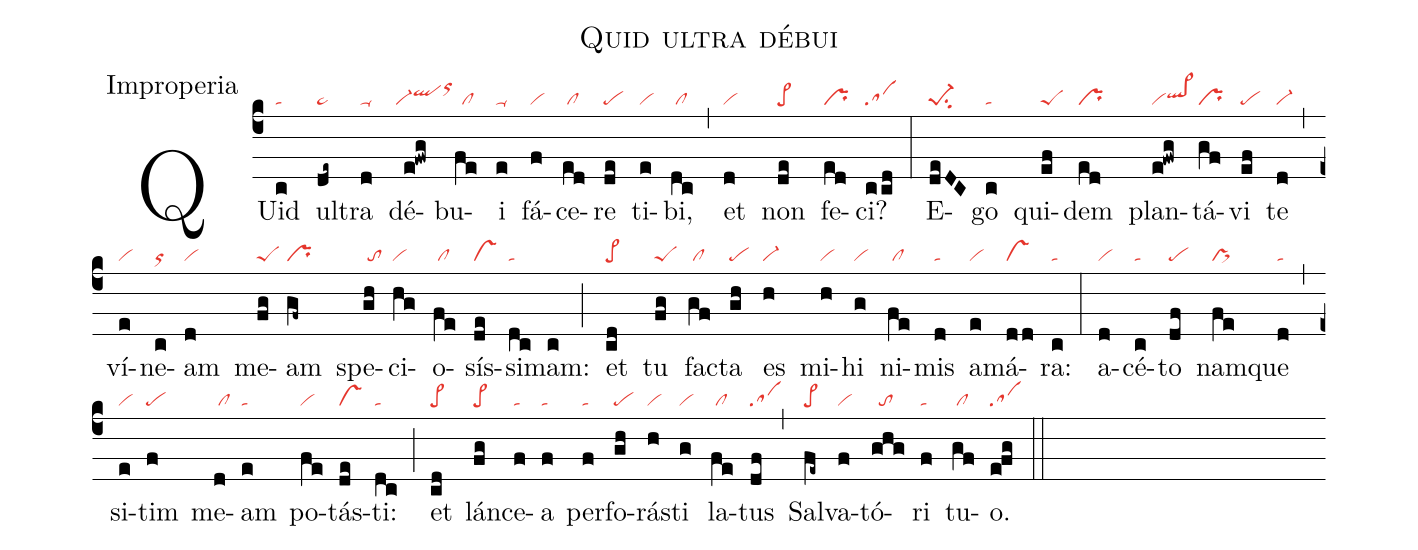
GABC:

name:Quid ultra débui;
office-part:Improperia;
nabc-lines:1;
%%
(c4)QUid(c|ta) ul(de~|pe~)tra(d|ta-) dé(e!fwg|``vi-qlhiorhk)bu(//fe|//cl)i(e|ta-) fá(f|vi)ce(ed|/cl)re(de|pe) ti(e|vi)bi,(dc|/cl) (,)
et(d|vi) non(de|pe>) fe(ed|pr)ci?(c/cd|sa) (:)
E(deDC|pe-1su2)go(c|ta) qui(ef|peS)dem(ed|pr) plan(e!fwg|viql>hh)tá(gf|pr)vi(ef|pe) te(d|vi-) (,)
ví(e|vi)ne(c|or)am(d|vi) me(fg|peS)am(gf~|pr) spe(gh|/to)ci(hg|vi)o(fe|/cl)sís(de|vs)si(dc|ta)mam:(c) (;)
et(cd|pe>) tu(fg|peS) fac(gf|/cl)ta(gh|pe) es(h|vi-) mi(h|vi)hi(g|vi) ni(fe|/cl)mis(d|ta) a(e|vi)má(d/d|vs)ra:(c|ta) (:)
a(d|vi)cé(c|ta)to(df|pe) nam(fe|pr>)que(d|ta) (,) si(e|vi)tim(f|pe) me(d|/cl)am(e|ta) po(fe|vi)tás(de|vs)ti:(dc|ta) (;)
et(cd|pe>) lán(fg|pe>)ce(f|ta)a(f|ta) per(f|ta)fo(gh|pe)rás(h|vi)ti(g|vi) la(fe|/cl)tus(df|sa) (,)
Sal(fe~|pe>)va(f|vi)tó(ghg|//to)ri(f|ta) tu(gf|/cl)o.(e!fg|sa) (::)
